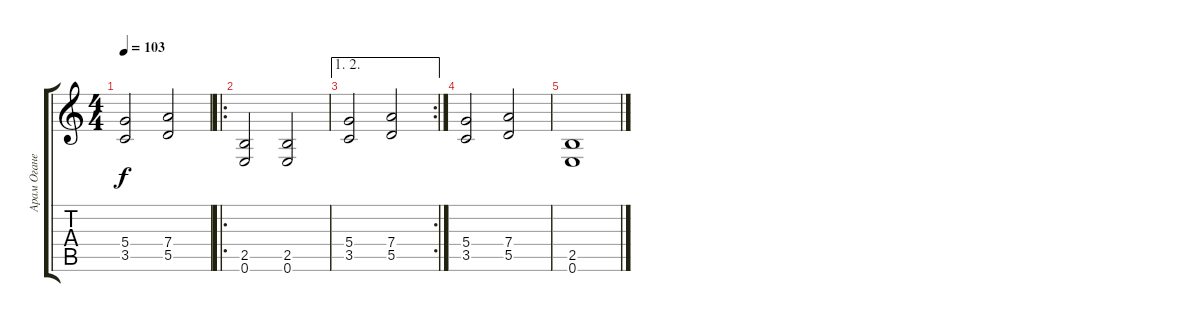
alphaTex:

\track ("Арам Оганесян" "Арам Огане") {instrument distortionguitar}
\staff {score tabs}
\tuning (E4 B3 G3 D3 A2 E2) {hide}
\ts (4 4)
\tempo 103
\clef g2
\ks c
(5.4 3.5).2{dy f} (7.4 5.5).2 |
\ro
(2.5 0.6).2 (2.5 0.6).2 |
\ae (1 2)
\rc 2
(5.4 3.5).2 (7.4 5.5).2 |
(5.4 3.5).2 (7.4 5.5).2 |
(2.5 0.6).1
